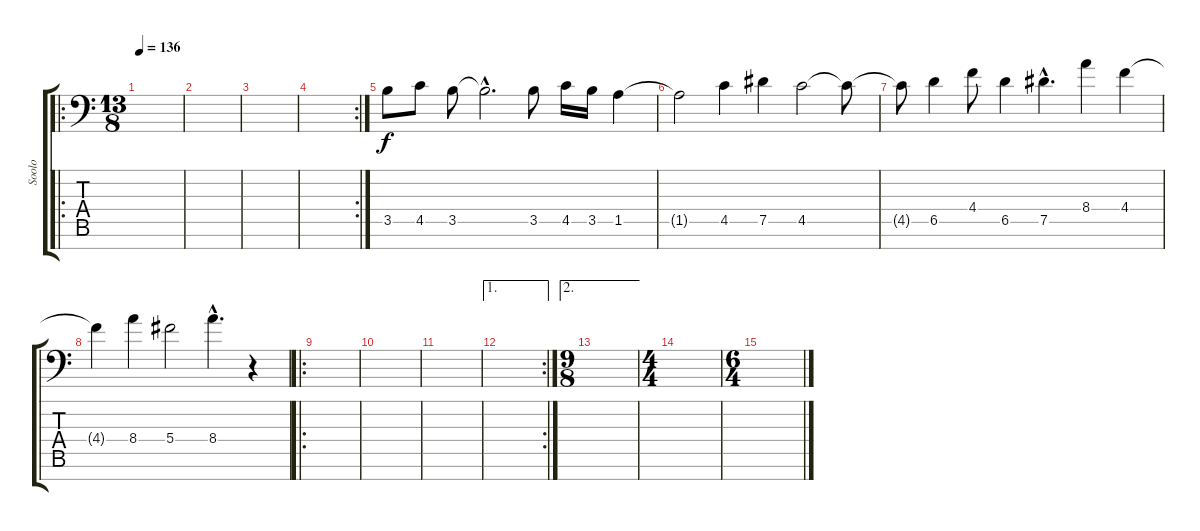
\track ("Soolo" "Soolo") {instrument overdrivenguitar}
\staff {score tabs}
\tuning (Eb4 Bb3 Gb3 Db3 Ab2 Eb2 Bb1) {hide}
\ro
\ts (13 8)
\tempo 136
\clef f4
\ks c
|
|
|
\rc 2
|
3.5.8 4.5.8 3.5.8 3.5{hac t}.2{d} 3.5.8 4.5.16 3.5.16 1.5.4 |
1.5{t}.2 4.5.4 7.5.4 4.5.2 4.5{t}.8 |
4.5{t}.8 6.5.4 4.4.8 6.5.4 7.5{hac}.4{d} 8.4.4 4.4.4 |
4.4{t}.4 8.4.4 5.4.2 8.4{hac}.4{d} r.4 |
\ro
|
|
|
\ae 1
\rc 2
|
\ae 2
\ts (9 8)
|
\ts (4 4)
|
\ts (6 4)
